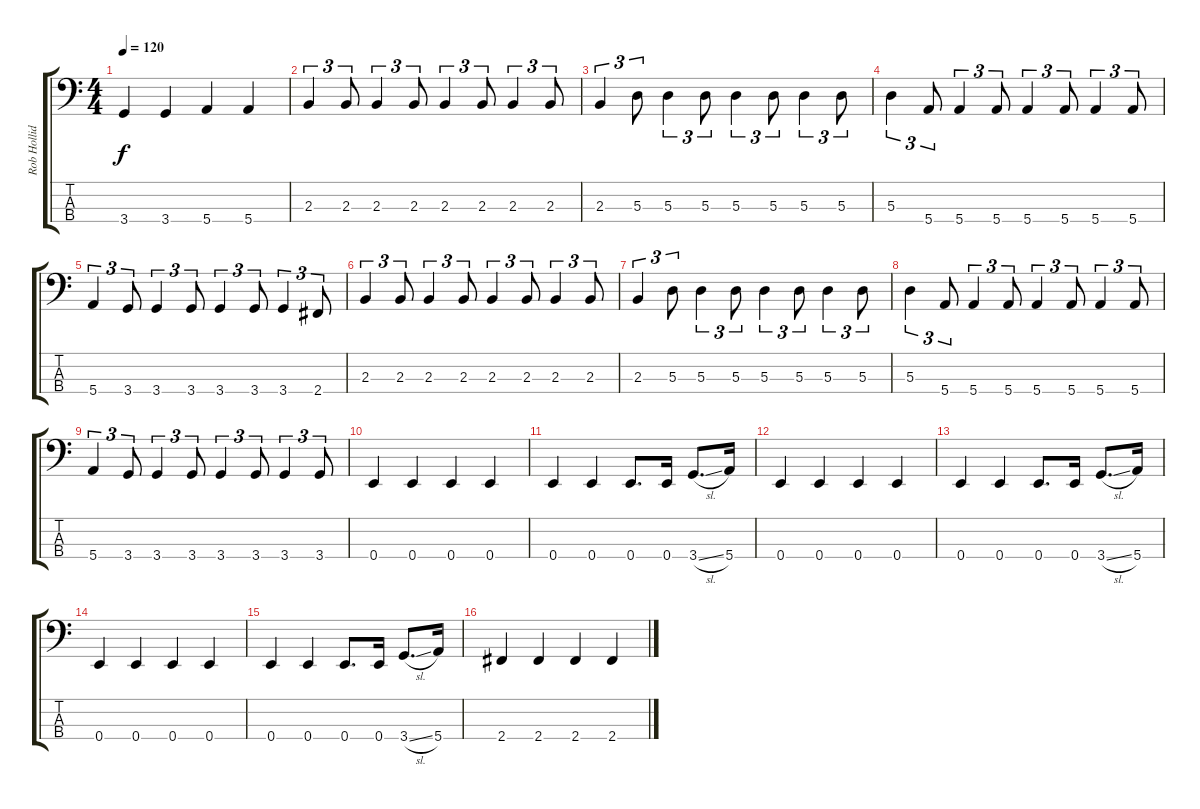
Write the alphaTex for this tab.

\track ("Rob Holliday" "Rob Hollid") {instrument electricbassfinger}
\staff {score tabs}
\tuning (G2 D2 A1 E1) {hide}
\ts (4 4)
\tempo 120
\clef f4
\ks c
3.4.4{dy f} 3.4.4 5.4.4 5.4.4 |
2.3.4{tu (3 2)} 2.3.8{tu (3 2)} 2.3.4{tu (3 2)} 2.3.8{tu (3 2)} 2.3.4{tu (3 2)} 2.3.8{tu (3 2)} 2.3.4{tu (3 2)} 2.3.8{tu (3 2)} |
2.3.4{tu (3 2)} 5.3.8{tu (3 2)} 5.3.4{tu (3 2)} 5.3.8{tu (3 2)} 5.3.4{tu (3 2)} 5.3.8{tu (3 2)} 5.3.4{tu (3 2)} 5.3.8{tu (3 2)} |
5.3.4{tu (3 2)} 5.4.8{tu (3 2)} 5.4.4{tu (3 2)} 5.4.8{tu (3 2)} 5.4.4{tu (3 2)} 5.4.8{tu (3 2)} 5.4.4{tu (3 2)} 5.4.8{tu (3 2)} |
5.4.4{tu (3 2)} 3.4.8{tu (3 2)} 3.4.4{tu (3 2)} 3.4.8{tu (3 2)} 3.4.4{tu (3 2)} 3.4.8{tu (3 2)} 3.4.4{tu (3 2)} 2.4.8{tu (3 2)} |
2.3.4{tu (3 2)} 2.3.8{tu (3 2)} 2.3.4{tu (3 2)} 2.3.8{tu (3 2)} 2.3.4{tu (3 2)} 2.3.8{tu (3 2)} 2.3.4{tu (3 2)} 2.3.8{tu (3 2)} |
2.3.4{tu (3 2)} 5.3.8{tu (3 2)} 5.3.4{tu (3 2)} 5.3.8{tu (3 2)} 5.3.4{tu (3 2)} 5.3.8{tu (3 2)} 5.3.4{tu (3 2)} 5.3.8{tu (3 2)} |
5.3.4{tu (3 2)} 5.4.8{tu (3 2)} 5.4.4{tu (3 2)} 5.4.8{tu (3 2)} 5.4.4{tu (3 2)} 5.4.8{tu (3 2)} 5.4.4{tu (3 2)} 5.4.8{tu (3 2)} |
5.4.4{tu (3 2)} 3.4.8{tu (3 2)} 3.4.4{tu (3 2)} 3.4.8{tu (3 2)} 3.4.4{tu (3 2)} 3.4.8{tu (3 2)} 3.4.4{tu (3 2)} 3.4.8{tu (3 2)} |
0.4.4 0.4.4 0.4.4 0.4.4 |
0.4.4 0.4.4 0.4.8{d} 0.4.16 3.4{sl}.8{d} 5.4.16 |
0.4.4 0.4.4 0.4.4 0.4.4 |
0.4.4 0.4.4 0.4.8{d} 0.4.16 3.4{sl}.8{d} 5.4.16 |
0.4.4 0.4.4 0.4.4 0.4.4 |
0.4.4 0.4.4 0.4.8{d} 0.4.16 3.4{sl}.8{d} 5.4.16 |
2.4.4 2.4.4 2.4.4 2.4.4
